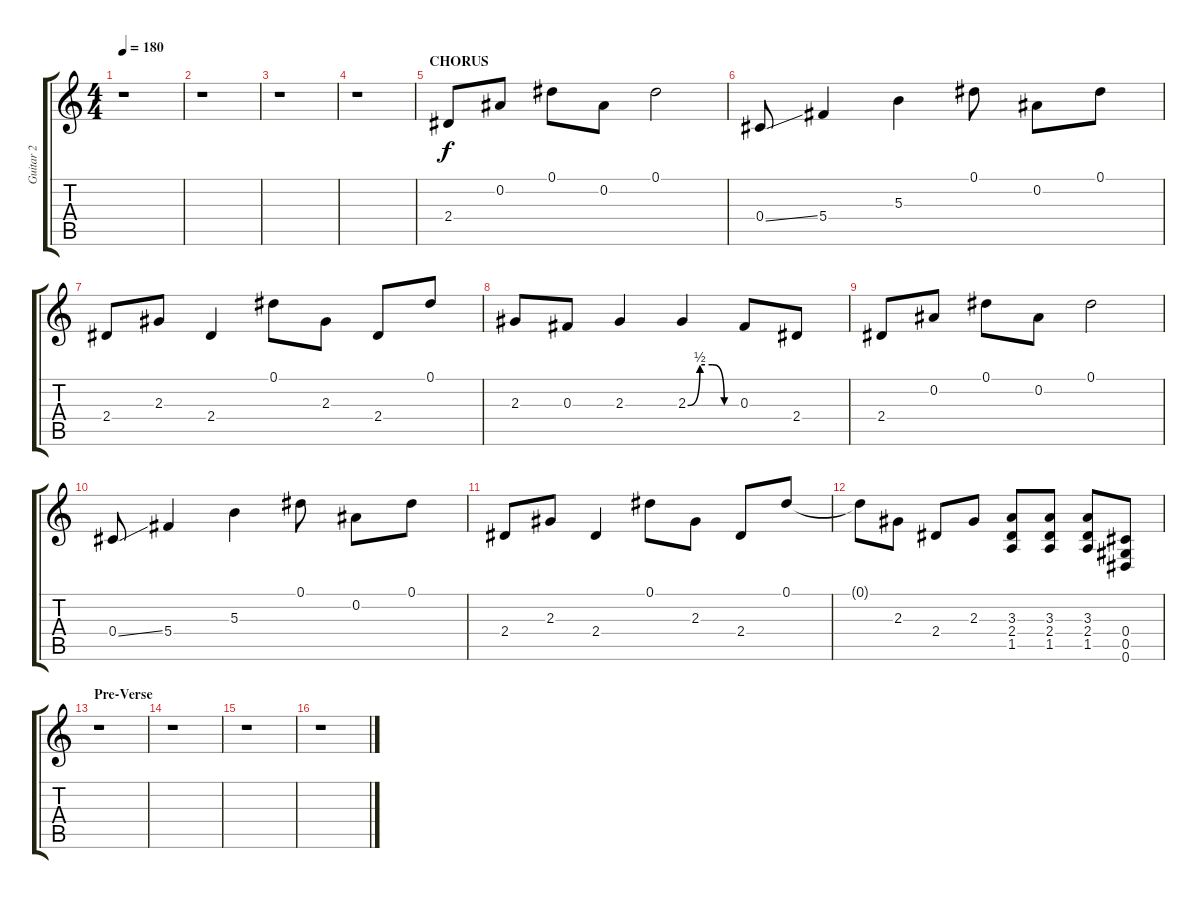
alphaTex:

\track ("Guitar 2" "Guitar 2") {instrument distortionguitar}
\staff {score tabs}
\tuning (Eb4 Bb3 Gb3 Db3 Ab2 Eb2) {hide}
\ts (4 4)
\tempo 180
\clef g2
\ks c
r.1{dy f} |
r.1 |
r.1 |
r.1 |
\section ("" "CHORUS")
2.4.8 0.2.8 0.1.8 0.2.8 0.1.2 |
0.4{ss}.8 5.4.4 5.3.4 0.1.8 0.2.8 0.1.8 |
2.4.8 2.3.8 2.4.4 0.1.8 2.3.8 2.4.8 0.1.8 |
2.3.8 0.3.8 2.3.4 2.3{be (custom 0 0 15 2 30 2 45 0 60 0)}.4 0.3.8 2.4.8 |
2.4.8 0.2.8 0.1.8 0.2.8 0.1.2 |
0.4{ss}.8 5.4.4 5.3.4 0.1.8 0.2.8 0.1.8 |
2.4.8 2.3.8 2.4.4 0.1.8 2.3.8 2.4.8 0.1.8 |
0.1{t}.8 2.3.8 2.4.8 2.3.8 (3.3 2.4 1.5).8 (3.3 2.4 1.5).8 (3.3 2.4 1.5).8 (0.4 0.5 0.6).8 |
\section ("" "Pre-Verse")
r.1 |
r.1 |
r.1 |
r.1
